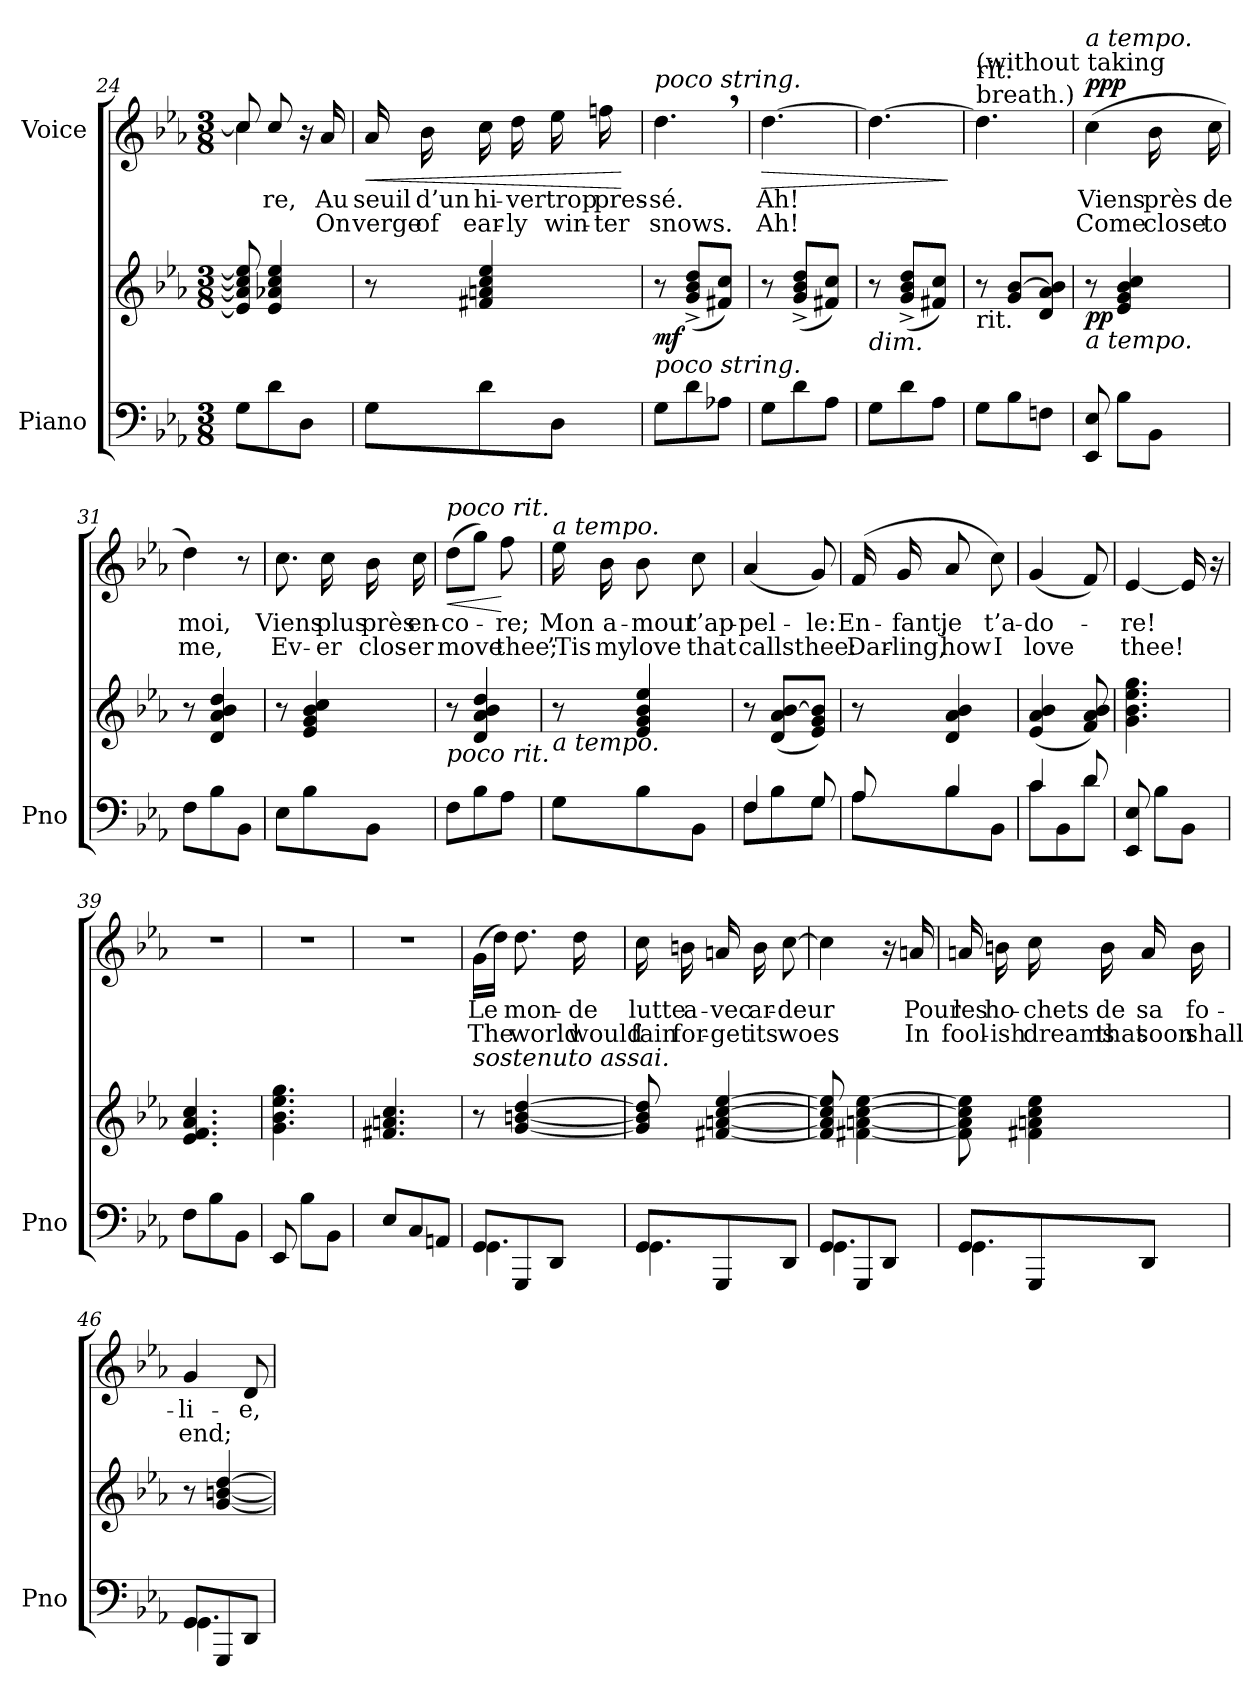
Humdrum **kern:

**kern	**kern	**dynam	**kern	**text	**text	**dynam
*part2	*part2	*part2	*part1	*part1	*part1	*part1
*staff3	*staff2	*staff2/3	*staff1	*staff1	*staff1	*staff1
*I"Piano	*	*	*I"Voice	*	*	*
*I'Pno	*	*	*	*	*	*
*clefF4	*clefG2	*	*clefG2	*	*	*
*k[b-e-a-]	*k[b-e-a-]	*	*k[b-e-a-]	*	*	*
*M3/8	*M3/8	*	*M3/8	*	*	*
=24	=24	=24	=24	=24	=24	=24
*	*	*	*^	*	*	*
8G\L	8e-/] 8a-/] 8cc/] 8ee-/]	.	8cc/]	4cc\	.	.	.
8d\	4e-/ 4a-X/ 4cc/ 4ee-/	.	8cc/	.	-re,	.	.
8D\J	.	.	16r	8ryy	.	.	.
.	.	.	16a-/	.	Au	On	.
*	*	*	*v	*v	*	*	*
=25	=25	=25	=25	=25	=25	=25
!	!	!	!	!	!	!LO:HP:b
8G\L	8r	.	16a-/	seuil	verge	<
.	.	.	16b-\	d’un	of	.
8d\	4f#X/ 4an/ 4cc/ 4ee-/	.	16cc\	hi-	ear-	.
.	.	.	16dd\	-ver	-ly	.
8D\J	.	.	16ee-\	trop	win-	.
.	.	.	16ffn\	pres-	-ter	.
.	.	.	.	.	.	[
=26	=26	=26	=26	=26	=26	=26
!	!	!	!LO:TX:a:i:t=poco string.	!	!	!
!	!LO:TX:b:i:t=poco string.	!	!	!	!	!
!	!	!LO:DY:b	!	!	!	!
8G\L	8r	mf	4.dd,\	-sé.	snows.	.
8d\	(8g/^> 8b-/^> 8dd/^>L	.	.	.	.	.
8A-X\J	8f#X/ 8cc/J)	.	.	.	.	.
=27	=27	=27	=27	=27	=27	=27
!	!	!	!	!	!	!LO:HP:b
8G\L	8r	.	[4.dd\	Ah!	Ah!	>
8d\	(8g/^> 8b-/^> 8dd/^>L	.	.	.	.	.
8A-\J	8f#X/ 8cc/J)	.	.	.	.	.
=28	=28	=28	=28	=28	=28	=28
!	!LO:TX:b:i:t=dim.	!	!	!	!	!
8G\L	8r	.	4.dd\_	.	.	.
8d\	(8g/^> 8b-/^> 8dd/^>L	.	.	.	.	.
8A-\J	8f#X/ 8cc/J)	.	.	.	.	.
.	.	.	.	.	.	]
=29	=29	=29	=29	=29	=29	=29
!	!	!	!LO:TX:a:t=(without taking	!	!	!
!	!	!	!LO:TX:a:t=breath.)	!	!	!
!	!	!	!LO:TX:a:t=rit.	!	!	!
!	!LO:TX:b:t=rit.	!	!	!	!	!
8G\L	8r	.	4.dd\]	.	.	.
8B-\	8g/ [8b-/L	.	.	.	.	.
8Fn\J	8d/ 8a-/ 8b-/]J	.	.	.	.	.
=30	=30	=30	=30	=30	=30	=30
!	!	!	!LO:TX:a:i:t=a tempo.	!	!	!
!	!LO:TX:b:i:t=a tempo.	!	!	!	!	!
!	!	!LO:DY:b	!	!	!	!LO:DY:a
8EE-/ 8E-/	8r	pp	(4cc\	Viens	Come	ppp
8B-\L	4e-/ 4g/ 4b-/ 4cc/	.	.	.	.	.
8BB-\J	.	.	16b-\	près	close	.
.	.	.	16cc\	de	to	.
=31	=31	=31	=31	=31	=31	=31
8F\L	8r	.	4dd\)	moi,	me,	.
8B-\	4d/ 4a-/ 4b-/ 4dd/	.	.	.	.	.
8BB-\J	.	.	8r	.	.	.
=32	=32	=32	=32	=32	=32	=32
8E-\L	8r	.	8.cc\	Viens	Ev-	.
8B-\	4e-/ 4g/ 4b-/ 4cc/	.	.	.	.	.
.	.	.	16cc\	plus	-er	.
8BB-\J	.	.	16b-\	près	clos-	.
.	.	.	16cc\	en-	-er	.
=33	=33	=33	=33	=33	=33	=33
!	!	!	!LO:TX:a:i:t=poco rit.	!	!	!
!	!LO:TX:b:i:t=poco rit.	!	!	!	!	!
!	!	!	!	!	!	!LO:HP:b
8F\L	8r	.	(8dd\L	-co-	move	<
8B-\	4d/ 4a-/ 4b-/ 4dd/	.	8gg\J)	.	.	.
8A-\J	.	.	8ff\	-re;	thee;	[
=34	=34	=34	=34	=34	=34	=34
!	!	!	!LO:TX:a:i:t=a tempo.	!	!	!
!	!LO:TX:b:i:t=a tempo.	!	!	!	!	!
8G\L	8r	.	16ee-\	Mon	’Tis	.
.	.	.	16b-\	a-	my	.
8B-\	4e-/ 4g/ 4b-/ 4ee-/	.	8b-\	-mour	love	.
8BB-\J	.	.	8cc\	t’ap-	that	.
=35	=35	=35	=35	=35	=35	=35
*^	*	*	*	*	*	*
4F/	8F\L	8r	.	(4a-/	-pel-	calls	.
.	8B-\	(<8d/ 8a-/ [8b-/L	.	.	.	.	.
8G/	8G\J	8e-/ 8g/ 8b-/]J)	.	8g/)	-le:	thee:	.
=36	=36	=36	=36	=36	=36	=36	=36
8A-/	8A-\L	8r	.	(16f/	En-	Dar-	.
.	.	.	.	16g/	-fant,	-ling,	.
4B-/	8B-\	4d/ 4a-/ 4b-/	.	8a-/	je	how	.
.	8BB-\J	.	.	8cc\)	t’a-	I	.
=37	=37	=37	=37	=37	=37	=37	=37
4c/	8c\L	(4e-/ 4a-/ 4b-/	.	(4g/	-do-	love	.
.	8BB-\	.	.	.	.	.	.
8d/	8d\J	8f/ 8a-/ 8b-/)	.	8f/)	.	.	.
*v	*v	*	*	*	*	*	*
=38	=38	=38	=38	=38	=38	=38
8EE-/ 8E-/	4.g\ 4.b-\ 4.ee-\ 4.gg\	.	[4e-/	-re!	thee!	.
8B-\L	.	.	.	.	.	.
8BB-\J	.	.	16e-/]	.	.	.
.	.	.	16r	.	.	.
=39	=39	=39	=39	=39	=39	=39
8F\L	4.e-/ 4.f/ 4.a-/ 4.cc/	.	4.r	.	.	.
8B-\	.	.	.	.	.	.
8BB-\J	.	.	.	.	.	.
=40	=40	=40	=40	=40	=40	=40
8EE-/	4.g\ 4.b-\ 4.ee-\ 4.gg\	.	4.r	.	.	.
8B-\L	.	.	.	.	.	.
8BB-\J	.	.	.	.	.	.
=41	=41	=41	=41	=41	=41	=41
8E-/L	4.f#X/ 4.an/ 4.cc/	.	4.r	.	.	.
8C/	.	.	.	.	.	.
8AAn/J	.	.	.	.	.	.
=42	=42	=42	=42	=42	=42	=42
*^	*	*	*	*	*	*
!	!	!LO:TX:i:t=sostenuto assai.	!	!	!	!	!
!LO:N:head=solid	!LO:N:head=solid	!	!	!	!	!	!
8GG/L	4.GG\	8r	.	(16g\LL	Le	The	.
.	.	.	.	16dd\JJ)	.	.	.
8GGG/	.	[4g/ [4bn/ [4dd/	.	8.dd\	mon-	world	.
8DD/J	.	.	.	.	.	.	.
.	.	.	.	16dd\	-de	would	.
=43	=43	=43	=43	=43	=43	=43	=43
!LO:N:head=solid	!LO:N:head=solid	!	!	!	!	!	!
8GG/L	4.GG\	8g/] 8b/] 8dd/]	.	16cc\	lutte	fain	.
.	.	.	.	16bn\	a-	for-	.
8GGG/	.	[4f#X/ [4an/ [4cc/ [4ee-/	.	16an/	-vec	-get	.
.	.	.	.	16b\	ar-	its	.
8DD/J	.	.	.	[8cc\	-deur	woes	.
=44	=44	=44	=44	=44	=44	=44	=44
!LO:N:head=solid	!LO:N:head=solid	!	!	!	!	!	!
8GG/L	4.GG\	8f#/] 8a/] 8cc/] 8ee-/]	.	4cc\]	.	.	.
8GGG/	.	[4f#X\ [4an\ [4cc\ [4ee-\	.	.	.	.	.
8DD/J	.	.	.	16r	.	.	.
.	.	.	.	16an/	Pour	In	.
=45	=45	=45	=45	=45	=45	=45	=45
!LO:N:head=solid	!LO:N:head=solid	!	!	!	!	!	!
8GG/L	4.GG\	8f#\] 8a\] 8cc\] 8ee-\]	.	16an/	les	fool-	.
.	.	.	.	16bn\	ho-	-ish	.
8GGG/	.	4f#X\ 4an\ 4cc\ 4ee-\	.	16cc\	-chets	dreams	.
.	.	.	.	16b\	de	that	.
8DD/J	.	.	.	16a/	sa	soon	.
.	.	.	.	16b\	fo-	shall	.
=46	=46	=46	=46	=46	=46	=46	=46
!LO:N:head=solid	!LO:N:head=solid	!	!	!	!	!	!
8GG/L	4.GG\	8r	.	4g/	-li-	end;	.
8GGG/	.	[4g/ [4bn/ [4dd/	.	.	.	.	.
8DD/J	.	.	.	8d/	-e,	.	.
*v	*v	*	*	*	*	*	*
=	=	=	=	=	=	=
*-	*-	*-	*-	*-	*-	*-
